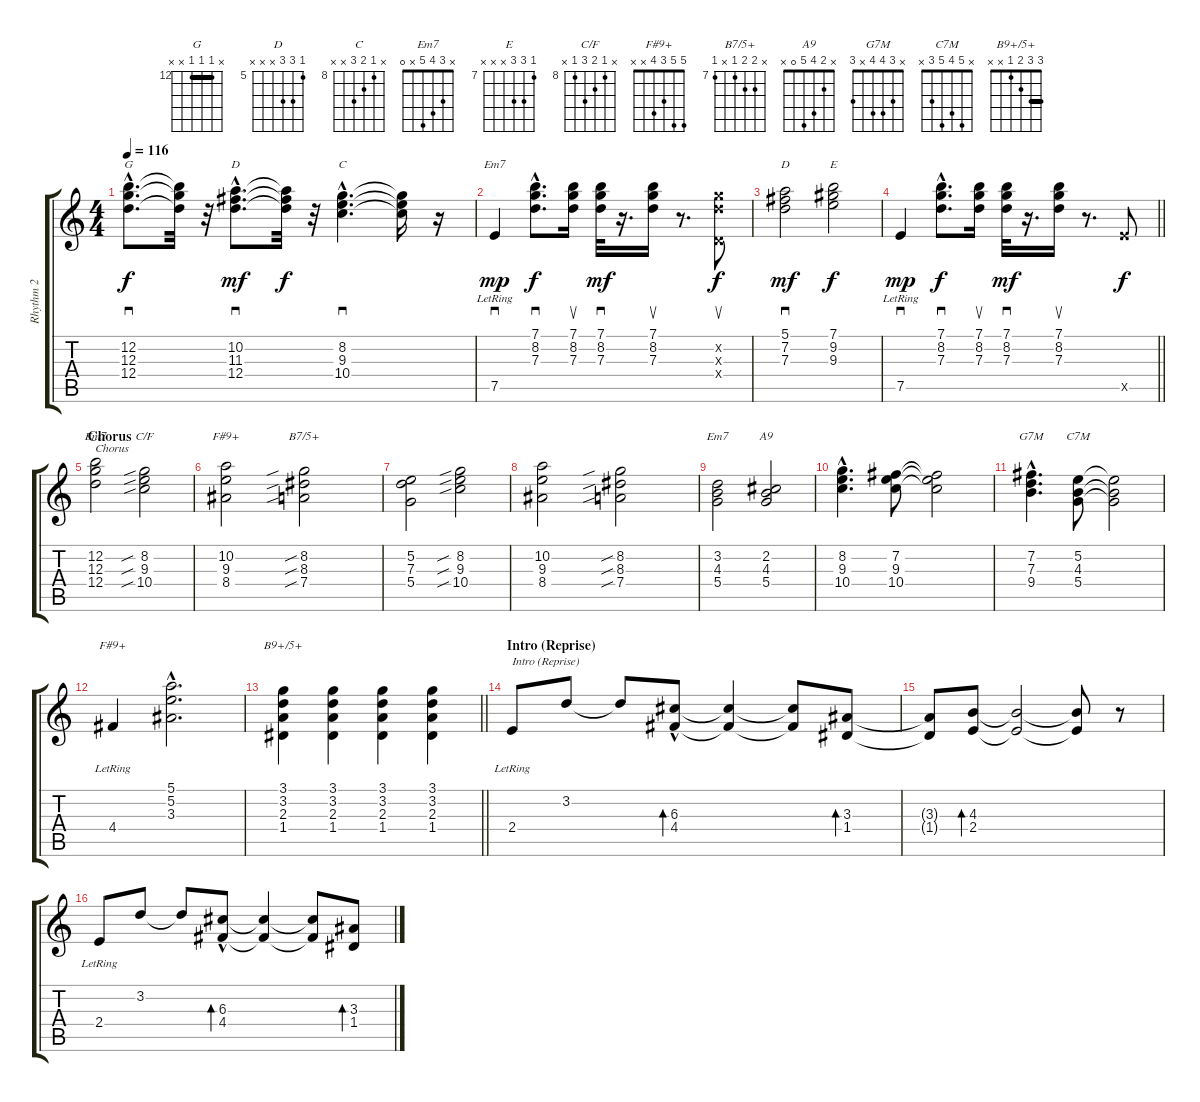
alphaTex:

\track ("Rhythm 2" "Rhythm 2") {instrument electricguitarjazz}
\staff {score tabs}
\tuning (E4 B3 G3 D3 A2 E2) {hide}
\chord ("G" x 12 12 12 x x) {firstfret 12 barre 12}
\chord ("D" x 10 11 12 0 x) {firstfret 10}
\chord ("C" x 8 9 10 x x) {firstfret 8}
\chord ("Em7" 7 8 7 0 7 x) {firstfret 7}
\chord ("D" 5 7 7 x x x) {firstfret 5}
\chord ("E" 7 9 9 x x x) {firstfret 7}
\chord ("Em7" 7 8 7 x 7 x) {firstfret 7}
\chord ("C/F" x 8 9 10 8 x) {firstfret 8}
\chord ("F#9+" x 10 9 8 9 x) {firstfret 8}
\chord ("B7/5+" x 8 8 7 x 7) {firstfret 7}
\chord ("Em7" x 3 4 5 x 0)
\chord ("A9" x 2 4 5 0 x)
\chord ("G7M" x 3 4 4 x 3)
\chord ("C7M" x 5 4 5 3 x)
\chord ("F#9+" 5 5 3 4 x x)
\chord ("B9+/5+" 3 3 2 1 x x) {barre 3}
\ts (4 4)
\tempo 116
\clef g2
\ks c
(12.2{hac} 12.3{hac} 12.4{hac}).8{d sd ch "G" dy f} (12.2{t} 12.3{t} 12.4{t}).32 r.32 (10.2{hac} 11.3{hac} 12.4{hac}).8{d sd ch "D" dy mf} (10.2{t} 11.3{t} 12.4{t}).32{dy f} r.32 (8.2{hac} 9.3{hac} 10.4{hac}).4{d sd ch "C"} (8.2{t} 9.3{t} 10.4{t}).16 r.16 |
7.5{lr}.4{sd ch "Em7" dy mp} (7.1{hac} 8.2{hac} 7.3{hac}).8{d sd dy f} (7.1 8.2 7.3).16{su} (7.1 8.2 7.3).32{sd dy mf} r.16{d} (7.1 8.2 7.3).16{su} r.8{d} (8.2{x} 7.3{x} 0.4{x}).8{su dy f} |
(5.1 7.2 7.3).2{sd ch "D" dy mf} (7.1 9.2 9.3).2{ch "E" dy f} |
\barLineRight lightlight
7.5{lr}.4{sd dy mp} (7.1{hac} 8.2{hac} 7.3{hac}).8{d sd dy f} (7.1 8.2 7.3).16{su} (7.1 8.2 7.3).32{sd dy mf} r.16{d} (7.1 8.2 7.3).16{su} r.8{d} 7.5{x}.8{dy f} |
\section ("" "Chorus")
(12.2 12.3 12.4).2{ch "Em7" txt "Chorus"} (8.2{sib} 9.3{sib} 10.4{sib}).2{ch "C/F"} |
(10.2 9.3 8.4).2{ch "F#9+"} (8.2{sib} 8.3{sib} 7.4{sib}).2{ch "B7/5+"} |
(5.2 7.3 5.4).2 (8.2{sib} 9.3{sib} 10.4{sib}).2 |
(10.2 9.3 8.4).2 (8.2{sib} 8.3{sib} 7.4{sib}).2 |
(3.2 4.3 5.4).2{ch "Em7"} (2.2 4.3 5.4).2{ch "A9"} |
(8.2{hac} 9.3{hac} 10.4{hac}).4{d} (7.2 9.3 10.4).8 (7.2{t} 9.3{t} 10.4{t}).2 |
(7.2{hac} 7.3{hac} 9.4{hac}).4{d ch "G7M"} (5.2 4.3 5.4).8{ch "C7M"} (5.2{t} 4.3{t} 5.4{t}).2 |
4.4{lr}.4{ch "F#9+"} (5.1{hac} 5.2{hac} 3.3{hac}).2{d} |
\barLineRight lightlight
(3.1 3.2 2.3 1.4).4{ch "B9+/5+"} (3.1 3.2 2.3 1.4).4 (3.1 3.2 2.3 1.4).4 (3.1 3.2 2.3 1.4).4 |
\section ("" "Intro (Reprise)")
2.4{lr}.8{txt "Intro (Reprise)"} 3.2.8 3.2{t}.8 (6.3{hac} 4.4).8{bd 120} (6.3{t} 4.4{t}).4 (6.3{t} 4.4{t}).8 (3.3 1.4).8{bd 120} |
(3.3{t} 1.4{t}).8 (4.3 2.4).8{bd 120} (4.3{t} 2.4{t}).2 (4.3{t} 2.4{t}).8 r.8 |
2.4{lr}.8 3.2.8 3.2{t}.8 (6.3{hac} 4.4).8{bd 120} (6.3{t} 4.4{t}).4 (6.3{t} 4.4{t}).8 (3.3 1.4).8{bd 120}
